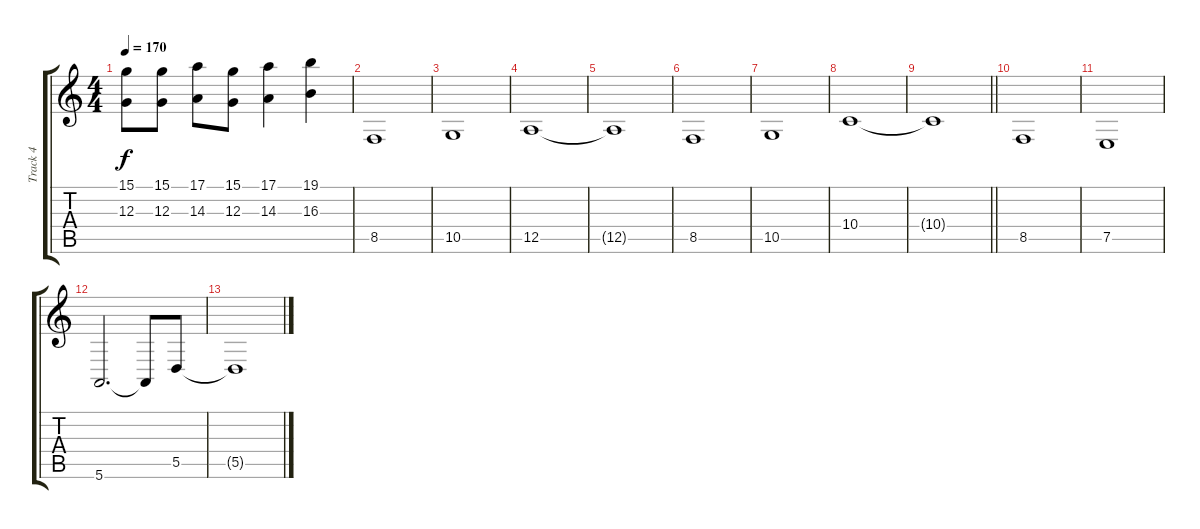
\track ("Track 4" "Track 4") {instrument brasssection}
\staff {score tabs}
\tuning (E4 B3 G3 D3 A2 E2) {hide}
\ts (4 4)
\tempo 170
\clef g2
\ks c
(15.1{t} 12.3{t}).8{dy f} (15.1 12.3).8 (17.1 14.3).8 (15.1 12.3).8 (17.1 14.3).4 (19.1 16.3).4 |
8.5.1 |
10.5.1 |
12.5.1 |
12.5{t}.1 |
8.5.1 |
10.5.1 |
10.4.1 |
\barLineRight lightlight
10.4{t}.1 |
8.5.1 |
7.5.1 |
5.6.2{d} 5.6{t}.8 5.5.8 |
5.5{t}.1
